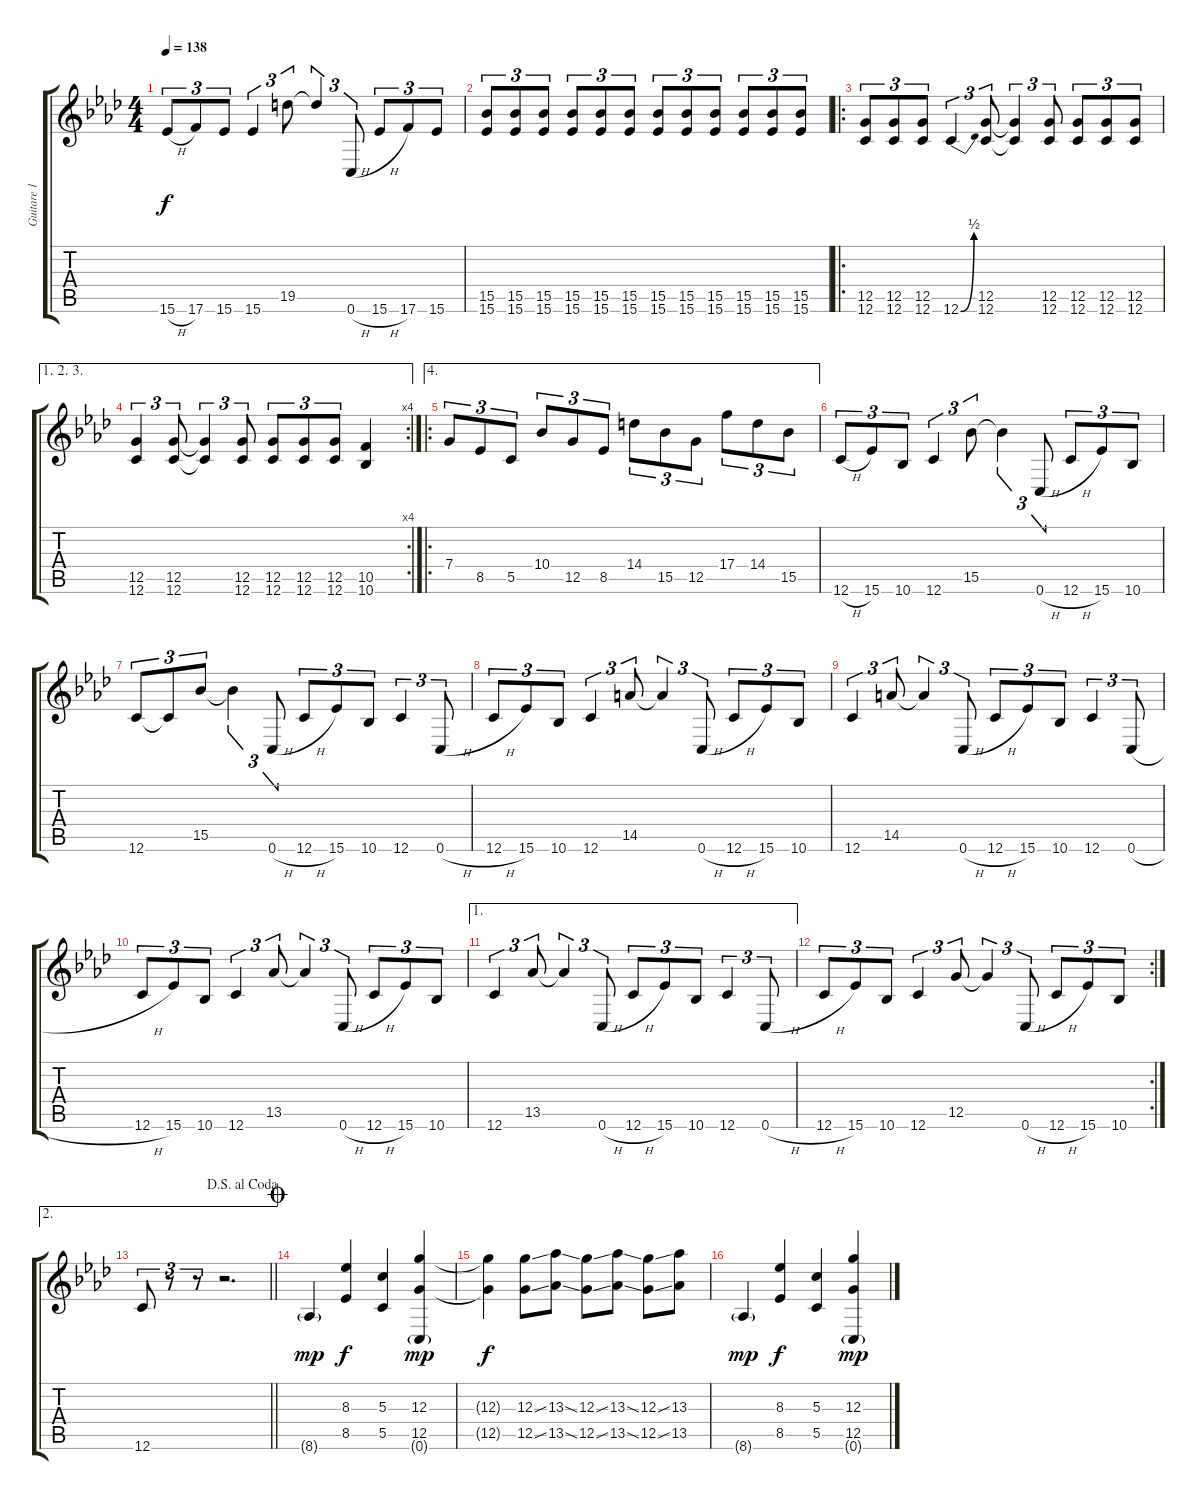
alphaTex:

\track ("Guitare 1" "Guitare 1") {instrument distortionguitar}
\staff {score tabs}
\tuning (E4 C4 G3 C3 G2 C2) {hide}
\ts (4 4)
\tempo 138
\clef g2
\ks ab
15.6{h}.8{tu (3 2) dy f} 17.6.8{tu (3 2)} 15.6.8{tu (3 2)} 15.6.4{tu (3 2)} 19.5.8{tu (3 2)} 19.5{t}.4{tu (3 2) beam Up} 0.6{h}.8{tu (3 2) beam Up} 15.6{h}.8{tu (3 2)} 17.6.8{tu (3 2)} 15.6.8{tu (3 2)} |
(15.5 15.6).8{tu (3 2)} (15.5 15.6).8{tu (3 2)} (15.5 15.6).8{tu (3 2) beam Up} (15.5 15.6).8{tu (3 2) beam Up} (15.5 15.6).8{tu (3 2)} (15.5 15.6).8{tu (3 2)} (15.5 15.6).8{tu (3 2)} (15.5 15.6).8{tu (3 2) beam Up} (15.5 15.6).8{tu (3 2) beam Up} (15.5 15.6).8{tu (3 2)} (15.5 15.6).8{tu (3 2)} (15.5 15.6).8{tu (3 2)} |
\ro
(12.5 12.6).8{tu (3 2)} (12.5 12.6).8{tu (3 2)} (12.5 12.6).8{tu (3 2)} 12.6{be (bend 0 0 60 2)}.4{tu (3 2)} (12.5 12.6).8{tu (3 2)} (12.5{t} 12.6{t}).4{tu (3 2)} (12.5 12.6).8{tu (3 2)} (12.5 12.6).8{tu (3 2)} (12.5 12.6).8{tu (3 2)} (12.5 12.6).8{tu (3 2)} |
\ae (1 2 3)
\rc 4
(12.5 12.6).4{tu (3 2)} (12.5 12.6).8{tu (3 2)} (12.5{t} 12.6{t}).4{tu (3 2)} (12.5 12.6).8{tu (3 2)} (12.5 12.6).8{tu (3 2)} (12.5 12.6).8{tu (3 2)} (12.5 12.6).8{tu (3 2)} (10.5 10.6).4 |
\ae 4
\ro
7.4.8{tu (3 2)} 8.5.8{tu (3 2)} 5.5.8{tu (3 2)} 10.4.8{tu (3 2)} 12.5.8{tu (3 2)} 8.5.8{tu (3 2)} 14.4.8{tu (3 2)} 15.5.8{tu (3 2)} 12.5.8{tu (3 2)} 17.4.8{tu (3 2)} 14.4.8{tu (3 2)} 15.5.8{tu (3 2)} |
12.6{h}.8{tu (3 2)} 15.6.8{tu (3 2)} 10.6.8{tu (3 2)} 12.6.4{tu (3 2)} 15.5.8{tu (3 2)} 15.5{t}.4{tu (3 2)} 0.6{h}.8{tu (3 2)} 12.6{h}.8{tu (3 2)} 15.6.8{tu (3 2)} 10.6.8{tu (3 2)} |
12.6.8{tu (3 2)} 12.6{t}.8{tu (3 2)} 15.5.8{tu (3 2)} 15.5{t}.4{tu (3 2)} 0.6{h}.8{tu (3 2)} 12.6{h}.8{tu (3 2)} 15.6.8{tu (3 2)} 10.6.8{tu (3 2)} 12.6.4{tu (3 2)} 0.6{h}.8{tu (3 2)} |
12.6{h}.8{tu (3 2)} 15.6.8{tu (3 2)} 10.6.8{tu (3 2)} 12.6.4{tu (3 2)} 14.5.8{tu (3 2)} 14.5{t}.4{tu (3 2)} 0.6{h}.8{tu (3 2)} 12.6{h}.8{tu (3 2)} 15.6.8{tu (3 2)} 10.6.8{tu (3 2)} |
12.6.4{tu (3 2)} 14.5.8{tu (3 2)} 14.5{t}.4{tu (3 2)} 0.6{h}.8{tu (3 2)} 12.6{h}.8{tu (3 2)} 15.6.8{tu (3 2)} 10.6.8{tu (3 2)} 12.6.4{tu (3 2)} 0.6{h}.8{tu (3 2)} |
12.6{h}.8{tu (3 2)} 15.6.8{tu (3 2)} 10.6.8{tu (3 2)} 12.6.4{tu (3 2)} 13.5.8{tu (3 2)} 13.5{t}.4{tu (3 2)} 0.6{h}.8{tu (3 2)} 12.6{h}.8{tu (3 2)} 15.6.8{tu (3 2)} 10.6.8{tu (3 2)} |
\ae 1
12.6.4{tu (3 2)} 13.5.8{tu (3 2)} 13.5{t}.4{tu (3 2)} 0.6{h}.8{tu (3 2)} 12.6{h}.8{tu (3 2)} 15.6.8{tu (3 2)} 10.6.8{tu (3 2)} 12.6.4{tu (3 2)} 0.6{h}.8{tu (3 2)} |
\rc 2
12.6{h}.8{tu (3 2)} 15.6.8{tu (3 2)} 10.6.8{tu (3 2)} 12.6.4{tu (3 2)} 12.5.8{tu (3 2)} 12.5{t}.4{tu (3 2)} 0.6{h}.8{tu (3 2)} 12.6{h}.8{tu (3 2)} 15.6.8{tu (3 2)} 10.6.8{tu (3 2)} |
\ae 2
\jump dalsegnoalcoda
\barLineRight lightlight
12.6.8{tu (3 2)} r.8{tu (3 2)} r.8{tu (3 2)} r.2{d} |
\jump coda
8.6{g}.4{dy mp} (8.3 8.5).4{dy f} (5.3 5.5).4 (12.3 12.5 0.6{g}).4{dy mp} |
(12.3{t} 12.5{t}).4{dy f} (12.3{ss} 12.5{ss}).8 (13.3{ss} 13.5{ss}).8 (12.3{ss} 12.5{ss}).8 (13.3{ss} 13.5{ss}).8 (12.3{ss} 12.5{ss}).8 (13.3 13.5).8 |
8.6{g}.4{dy mp} (8.3 8.5).4{dy f} (5.3 5.5).4 (12.3 12.5 0.6{g}).4{dy mp}
